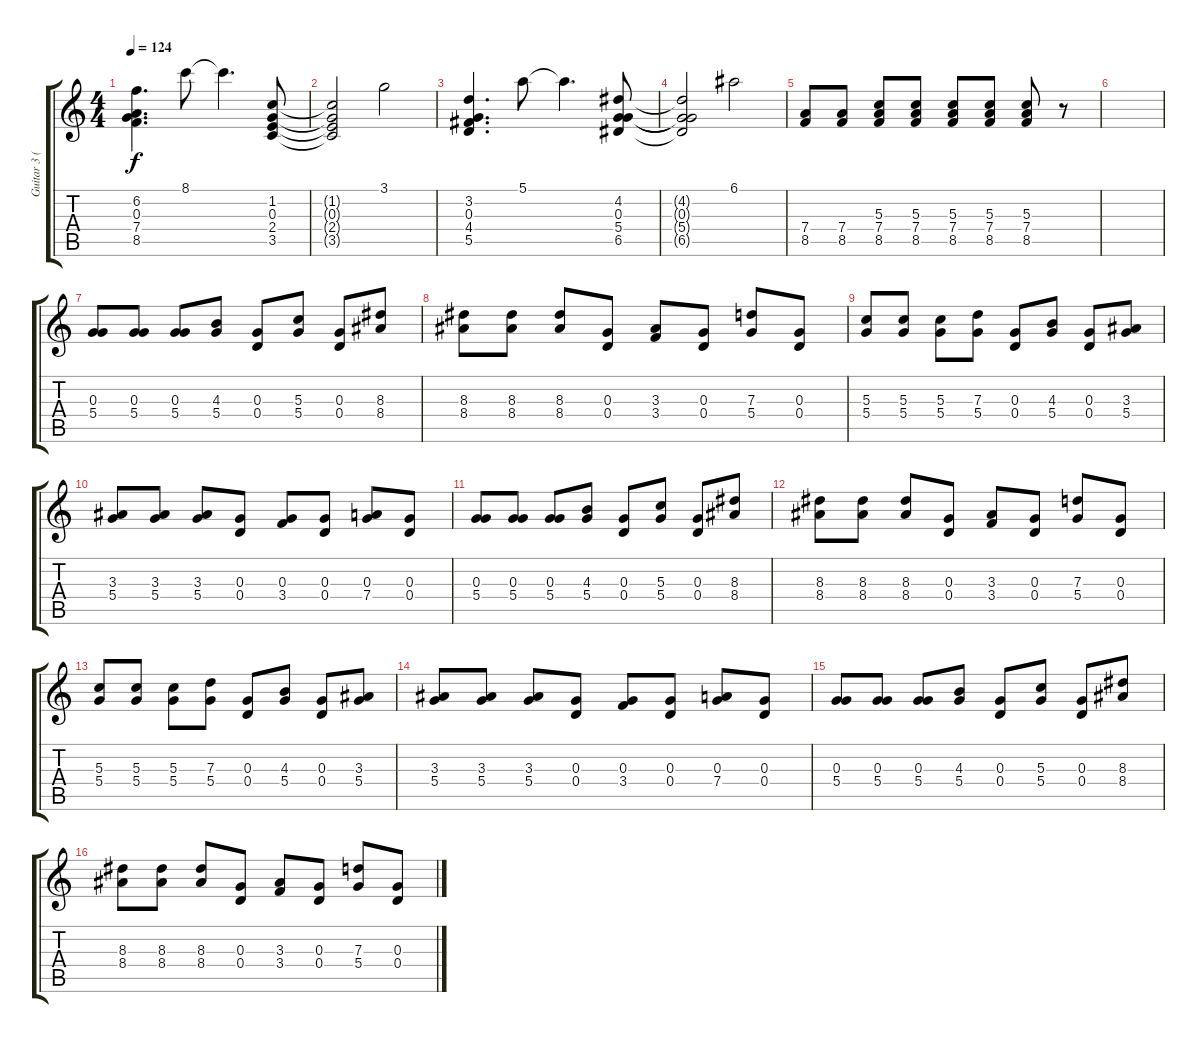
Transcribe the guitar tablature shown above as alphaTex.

\track ("Guitar 3 (solo)" "Guitar 3 (") {instrument electricguitarclean}
\staff {score tabs}
\tuning (E4 B3 G3 D3 A2 E2) {hide}
\ts (4 4)
\tempo 124
\clef g2
\ks c
(6.2 0.3 7.4 8.5).4{d dy f} 8.1.8 8.1{t}.4{d} (1.2 0.3 2.4 3.5).8 |
(1.2{t} 0.3{t} 2.4{t} 3.5{t}).2 3.1.2 |
(3.2 0.3 4.4 5.5).4{d} 5.1.8 5.1{t}.4{d} (4.2 0.3 5.4 6.5).8 |
(4.2{t} 0.3{t} 5.4{t} 6.5{t}).2 6.1.2 |
(7.4 8.5).8 (7.4 8.5).8 (5.3 7.4 8.5).8 (5.3 7.4 8.5).8 (5.3 7.4 8.5).8 (5.3 7.4 8.5).8 (5.3 7.4 8.5).8 r.8 |
|
(0.3 5.4).8{instrument overdrivenguitar} (0.3 5.4).8 (0.3 5.4).8 (4.3 5.4).8 (0.3 0.4).8 (5.3 5.4).8 (0.3 0.4).8 (8.3 8.4).8 |
(8.3 8.4).8 (8.3 8.4).8 (8.3 8.4).8 (0.3 0.4).8 (3.3 3.4).8 (0.3 0.4).8 (7.3 5.4).8 (0.3 0.4).8 |
(5.3 5.4).8 (5.3 5.4).8 (5.3 5.4).8 (7.3 5.4).8 (0.3 0.4).8 (4.3 5.4).8 (0.3 0.4).8 (3.3 5.4).8 |
(3.3 5.4).8 (3.3 5.4).8 (3.3 5.4).8 (0.3 0.4).8 (0.3 3.4).8 (0.3 0.4).8 (0.3 7.4).8 (0.3 0.4).8 |
(0.3 5.4).8 (0.3 5.4).8 (0.3 5.4).8 (4.3 5.4).8 (0.3 0.4).8 (5.3 5.4).8 (0.3 0.4).8 (8.3 8.4).8 |
(8.3 8.4).8 (8.3 8.4).8 (8.3 8.4).8 (0.3 0.4).8 (3.3 3.4).8 (0.3 0.4).8 (7.3 5.4).8 (0.3 0.4).8 |
(5.3 5.4).8 (5.3 5.4).8 (5.3 5.4).8 (7.3 5.4).8 (0.3 0.4).8 (4.3 5.4).8 (0.3 0.4).8 (3.3 5.4).8 |
(3.3 5.4).8 (3.3 5.4).8 (3.3 5.4).8 (0.3 0.4).8 (0.3 3.4).8 (0.3 0.4).8 (0.3 7.4).8 (0.3 0.4).8 |
(0.3 5.4).8 (0.3 5.4).8 (0.3 5.4).8 (4.3 5.4).8 (0.3 0.4).8 (5.3 5.4).8 (0.3 0.4).8 (8.3 8.4).8 |
(8.3 8.4).8 (8.3 8.4).8 (8.3 8.4).8 (0.3 0.4).8 (3.3 3.4).8 (0.3 0.4).8 (7.3 5.4).8 (0.3 0.4).8
